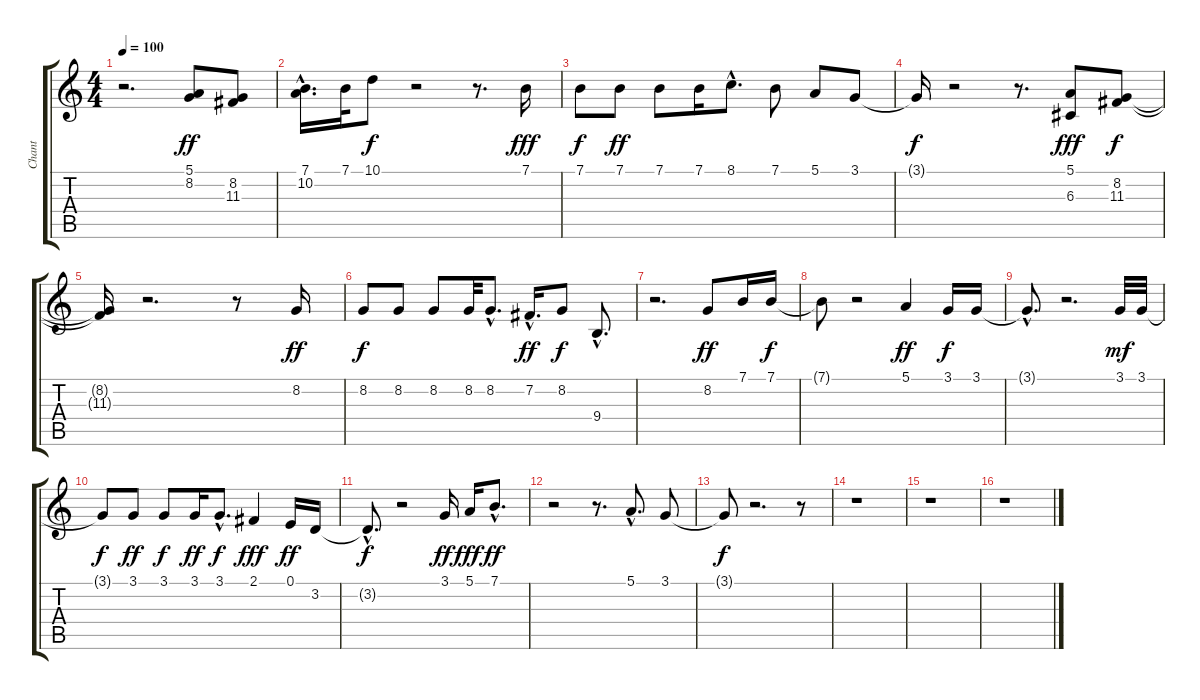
\track ("Chant" "Chant") {instrument trumpet}
\staff {score tabs}
\tuning (E4 B3 G3 D3 A2 E2) {hide}
\ts (4 4)
\tempo 100
\clef g2
\ks c
r.2{d dy ff} (5.1 8.2).8 (8.2 11.3).8 |
(7.1{hac} 10.2{hac}).16{d} 7.1.32 10.1.8{dy f} r.2 r.8{d} 7.1.16{dy fff} |
7.1.8{dy f} 7.1.8{dy ff} 7.1.8 7.1.16 8.1{hac}.8{d} 7.1.8 5.1.8 3.1.8 |
3.1{t}.16{dy f} r.2 r.8{d} (5.1 6.3).8{dy fff} (8.2 11.3).8{dy f} |
(8.2{t} 11.3{t}).16 r.2{d} r.8 8.2.16{dy ff} |
8.2.8{dy f} 8.2.8 8.2.8 8.2.32 8.2{hac}.8{d} 7.2{hac}.16{d dy ff} 8.2.8{dy f} 9.4{hac}.8{d} |
r.2{d} 8.2.8{dy ff} 7.1.16 7.1.16{dy f} |
7.1{t}.8 r.2 5.1.4{dy ff} 3.1.16{dy f} 3.1.16 |
3.1{hac t}.8{d} r.2{d} 3.1.32{dy mf} 3.1.32 |
3.1{t}.8{dy f} 3.1.8{dy ff} 3.1.8{dy f} 3.1.16{dy ff} 3.1{hac}.8{d dy f} 2.1.4{dy fff} 0.1.16{dy ff} 3.2.16 |
3.2{hac t}.8{d dy f} r.2 3.1.16{dy ff} 5.1.16{dy fff} 7.1{hac}.8{d dy ff} |
r.2 r.8{d} 5.1{hac}.8{d} 3.1.8 |
3.1{t}.8{dy f} r.2{d} r.8 |
r.1 |
r.1 |
r.1
